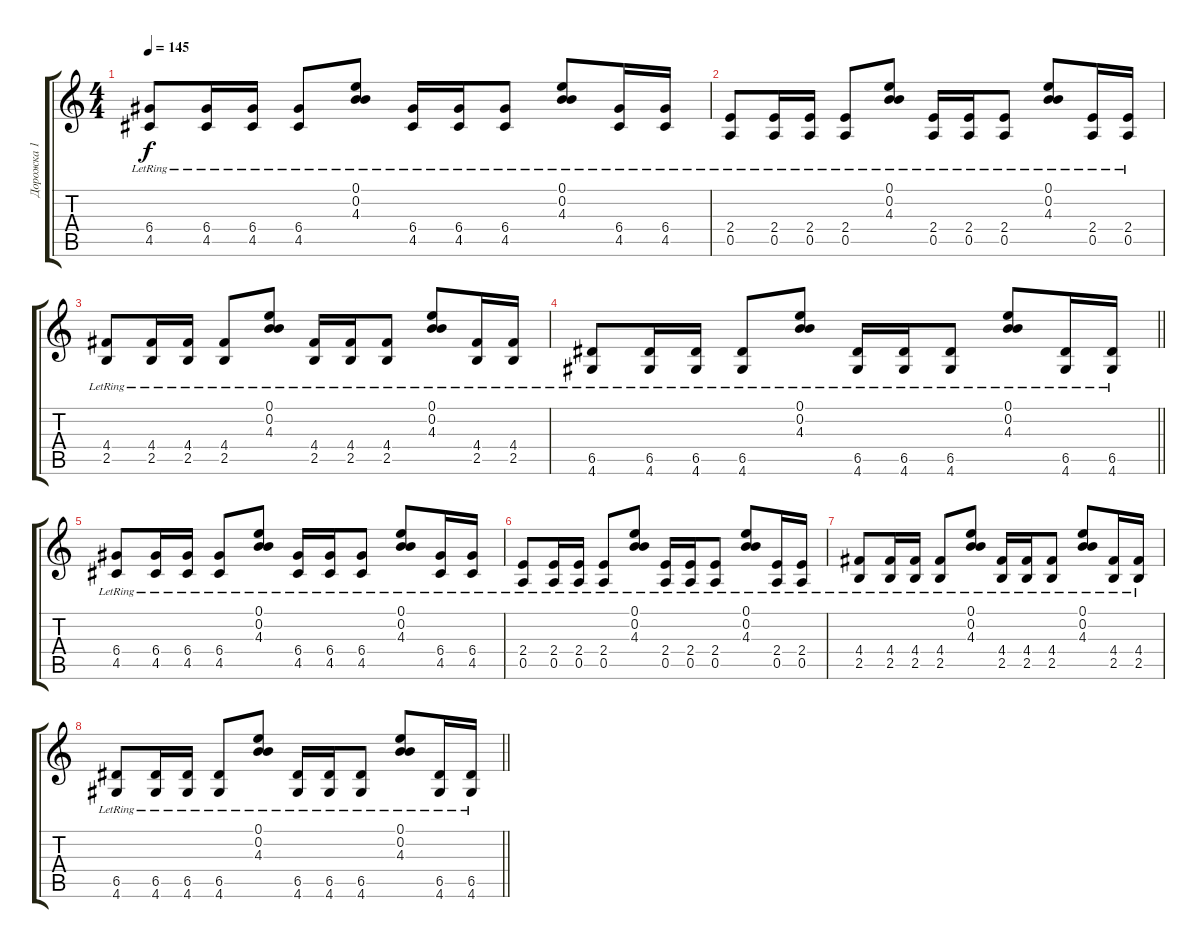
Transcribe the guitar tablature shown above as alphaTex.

\track ("Дорожка 1" "Дорожка 1") {instrument overdrivenguitar}
\staff {score tabs}
\tuning (E4 B3 G3 D3 A2 E2) {hide}
\ts (4 4)
\tempo 145
\clef g2
\ks c
(6.4{lr} 4.5{lr}).8{dy f} (6.4{lr} 4.5{lr}).16 (6.4{lr} 4.5{lr}).16 (6.4{lr} 4.5{lr}).8 (0.1{lr} 0.2{lr} 4.3{lr}).8 (6.4{lr} 4.5{lr}).16 (6.4{lr} 4.5{lr}).16 (6.4{lr} 4.5{lr}).8 (0.1{lr} 0.2{lr} 4.3{lr}).8 (6.4{lr} 4.5{lr}).16 (6.4{lr} 4.5{lr}).16 |
(2.4{lr} 0.5{lr}).8 (2.4{lr} 0.5{lr}).16 (2.4{lr} 0.5{lr}).16 (2.4{lr} 0.5{lr}).8 (0.1{lr} 0.2{lr} 4.3{lr}).8 (2.4{lr} 0.5{lr}).16 (2.4{lr} 0.5{lr}).16 (2.4{lr} 0.5{lr}).8 (0.1{lr} 0.2{lr} 4.3{lr}).8 (2.4{lr} 0.5{lr}).16 (2.4{lr} 0.5{lr}).16 |
(4.4{lr} 2.5{lr}).8 (4.4{lr} 2.5{lr}).16 (4.4{lr} 2.5{lr}).16 (4.4{lr} 2.5{lr}).8 (0.1{lr} 0.2{lr} 4.3{lr}).8 (4.4{lr} 2.5{lr}).16 (4.4{lr} 2.5{lr}).16 (4.4{lr} 2.5{lr}).8 (0.1{lr} 0.2{lr} 4.3{lr}).8 (4.4{lr} 2.5{lr}).16 (4.4{lr} 2.5{lr}).16 |
\barLineRight lightlight
(6.5{lr} 4.6{lr}).8 (6.5{lr} 4.6{lr}).16 (6.5{lr} 4.6{lr}).16 (6.5{lr} 4.6{lr}).8 (0.1{lr} 0.2{lr} 4.3{lr}).8 (6.5{lr} 4.6{lr}).16 (6.5{lr} 4.6{lr}).16 (6.5{lr} 4.6{lr}).8 (0.1{lr} 0.2{lr} 4.3{lr}).8 (6.5{lr} 4.6{lr}).16 (6.5{lr} 4.6{lr}).16 |
(6.4{lr} 4.5{lr}).8{volume 0} (6.4{lr} 4.5{lr}).16 (6.4{lr} 4.5{lr}).16 (6.4{lr} 4.5{lr}).8 (0.1{lr} 0.2{lr} 4.3{lr}).8 (6.4{lr} 4.5{lr}).16 (6.4{lr} 4.5{lr}).16 (6.4{lr} 4.5{lr}).8 (0.1{lr} 0.2{lr} 4.3{lr}).8 (6.4{lr} 4.5{lr}).16 (6.4{lr} 4.5{lr}).16 |
(2.4{lr} 0.5{lr}).8 (2.4{lr} 0.5{lr}).16 (2.4{lr} 0.5{lr}).16 (2.4{lr} 0.5{lr}).8 (0.1{lr} 0.2{lr} 4.3{lr}).8 (2.4{lr} 0.5{lr}).16 (2.4{lr} 0.5{lr}).16 (2.4{lr} 0.5{lr}).8 (0.1{lr} 0.2{lr} 4.3{lr}).8 (2.4{lr} 0.5{lr}).16 (2.4{lr} 0.5{lr}).16 |
(4.4{lr} 2.5{lr}).8 (4.4{lr} 2.5{lr}).16 (4.4{lr} 2.5{lr}).16 (4.4{lr} 2.5{lr}).8 (0.1{lr} 0.2{lr} 4.3{lr}).8 (4.4{lr} 2.5{lr}).16 (4.4{lr} 2.5{lr}).16 (4.4{lr} 2.5{lr}).8 (0.1{lr} 0.2{lr} 4.3{lr}).8 (4.4{lr} 2.5{lr}).16 (4.4{lr} 2.5{lr}).16 |
\barLineRight lightlight
(6.5{lr} 4.6{lr}).8 (6.5{lr} 4.6{lr}).16 (6.5{lr} 4.6{lr}).16 (6.5{lr} 4.6{lr}).8 (0.1{lr} 0.2{lr} 4.3{lr}).8 (6.5{lr} 4.6{lr}).16 (6.5{lr} 4.6{lr}).16 (6.5{lr} 4.6{lr}).8 (0.1{lr} 0.2{lr} 4.3{lr}).8 (6.5{lr} 4.6{lr}).16 (6.5{lr} 4.6{lr}).16
